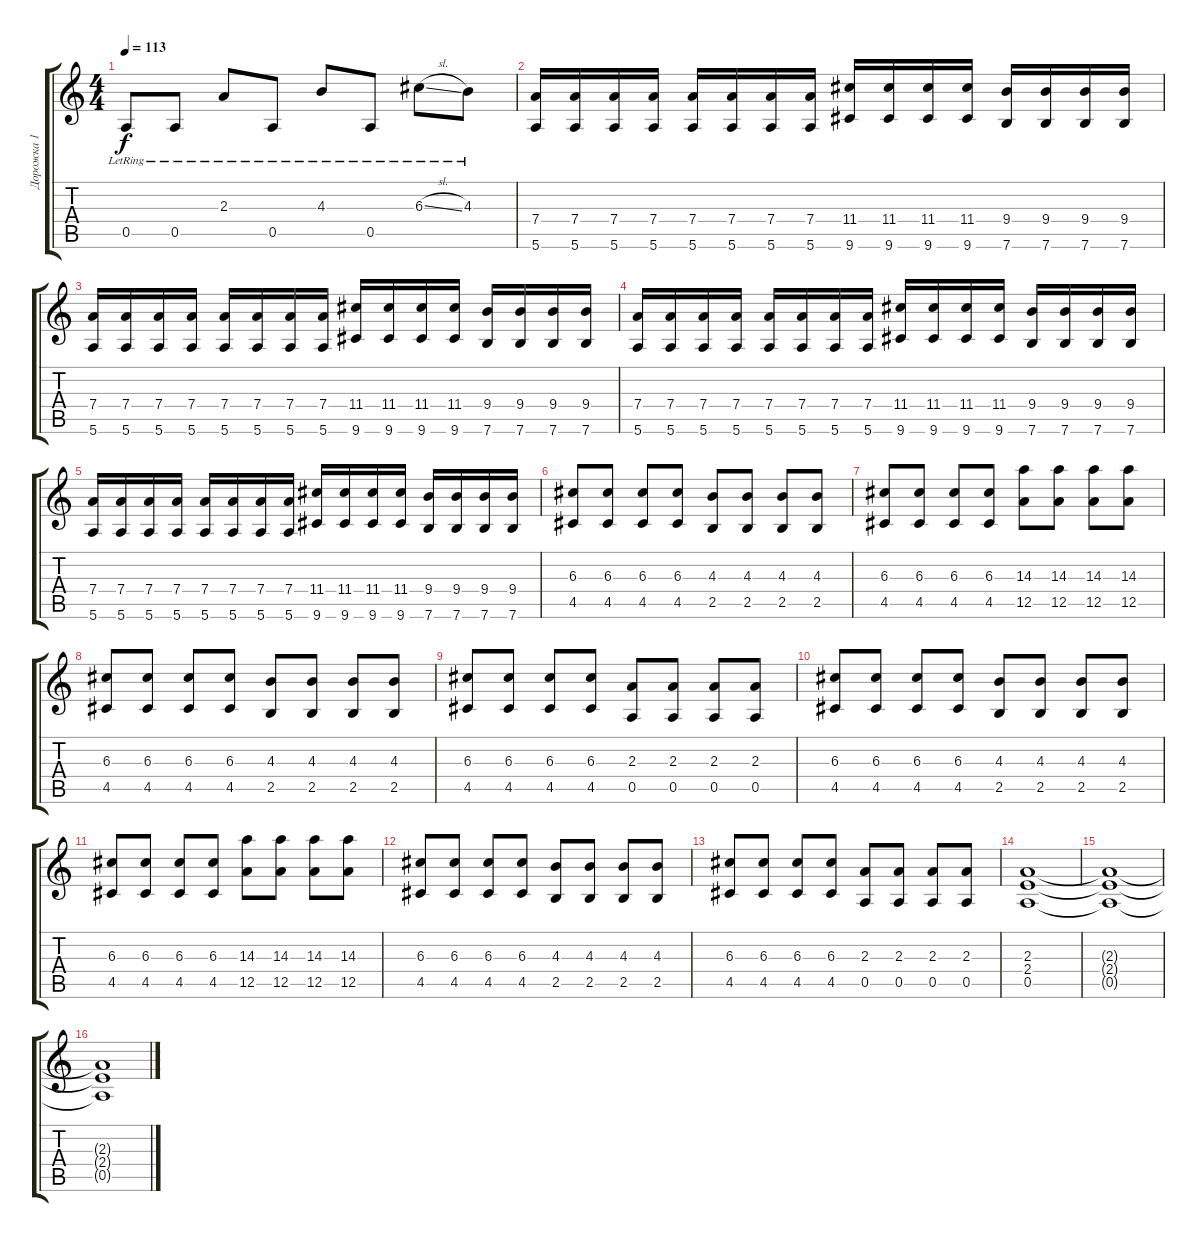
\track ("Дорожка 1" "Дорожка 1") {instrument overdrivenguitar}
\staff {score tabs}
\tuning (E4 B3 G3 D3 A2 E2) {hide}
\ts (4 4)
\tempo 113
\clef g2
\ks c
0.5{lr}.8{dy f instrument electricguitarclean} 0.5{lr}.8 2.3{lr}.8 0.5{lr}.8 4.3{lr}.8 0.5{lr}.8 6.3{sl lr}.8 4.3{lr}.8 |
(7.4 5.6).16{instrument overdrivenguitar} (7.4 5.6).16 (7.4 5.6).16 (7.4 5.6).16 (7.4 5.6).16 (7.4 5.6).16 (7.4 5.6).16 (7.4 5.6).16 (11.4 9.6).16 (11.4 9.6).16 (11.4 9.6).16 (11.4 9.6).16 (9.4 7.6).16 (9.4 7.6).16 (9.4 7.6).16 (9.4 7.6).16 |
(7.4 5.6).16{instrument overdrivenguitar} (7.4 5.6).16 (7.4 5.6).16 (7.4 5.6).16 (7.4 5.6).16 (7.4 5.6).16 (7.4 5.6).16 (7.4 5.6).16 (11.4 9.6).16 (11.4 9.6).16 (11.4 9.6).16 (11.4 9.6).16 (9.4 7.6).16 (9.4 7.6).16 (9.4 7.6).16 (9.4 7.6).16 |
(7.4 5.6).16{instrument overdrivenguitar} (7.4 5.6).16 (7.4 5.6).16 (7.4 5.6).16 (7.4 5.6).16 (7.4 5.6).16 (7.4 5.6).16 (7.4 5.6).16 (11.4 9.6).16 (11.4 9.6).16 (11.4 9.6).16 (11.4 9.6).16 (9.4 7.6).16 (9.4 7.6).16 (9.4 7.6).16 (9.4 7.6).16 |
(7.4 5.6).16{instrument overdrivenguitar} (7.4 5.6).16 (7.4 5.6).16 (7.4 5.6).16 (7.4 5.6).16 (7.4 5.6).16 (7.4 5.6).16 (7.4 5.6).16 (11.4 9.6).16 (11.4 9.6).16 (11.4 9.6).16 (11.4 9.6).16 (9.4 7.6).16 (9.4 7.6).16 (9.4 7.6).16 (9.4 7.6).16 |
(6.3 4.5).8 (6.3 4.5).8 (6.3 4.5).8 (6.3 4.5).8 (4.3 2.5).8 (4.3 2.5).8 (4.3 2.5).8 (4.3 2.5).8 |
(6.3 4.5).8 (6.3 4.5).8 (6.3 4.5).8 (6.3 4.5).8 (14.3 12.5).8 (14.3 12.5).8 (14.3 12.5).8 (14.3 12.5).8 |
(6.3 4.5).8 (6.3 4.5).8 (6.3 4.5).8 (6.3 4.5).8 (4.3 2.5).8 (4.3 2.5).8 (4.3 2.5).8 (4.3 2.5).8 |
(6.3 4.5).8 (6.3 4.5).8 (6.3 4.5).8 (6.3 4.5).8 (2.3 0.5).8 (2.3 0.5).8 (2.3 0.5).8 (2.3 0.5).8 |
(6.3 4.5).8 (6.3 4.5).8 (6.3 4.5).8 (6.3 4.5).8 (4.3 2.5).8 (4.3 2.5).8 (4.3 2.5).8 (4.3 2.5).8 |
(6.3 4.5).8 (6.3 4.5).8 (6.3 4.5).8 (6.3 4.5).8 (14.3 12.5).8 (14.3 12.5).8 (14.3 12.5).8 (14.3 12.5).8 |
(6.3 4.5).8 (6.3 4.5).8 (6.3 4.5).8 (6.3 4.5).8 (4.3 2.5).8 (4.3 2.5).8 (4.3 2.5).8 (4.3 2.5).8 |
(6.3 4.5).8 (6.3 4.5).8 (6.3 4.5).8 (6.3 4.5).8 (2.3 0.5).8 (2.3 0.5).8 (2.3 0.5).8 (2.3 0.5).8 |
(2.3 2.4 0.5).1 |
(2.3{t} 2.4{t} 0.5{t}).1 |
(2.3{t} 2.4{t} 0.5{t}).1
